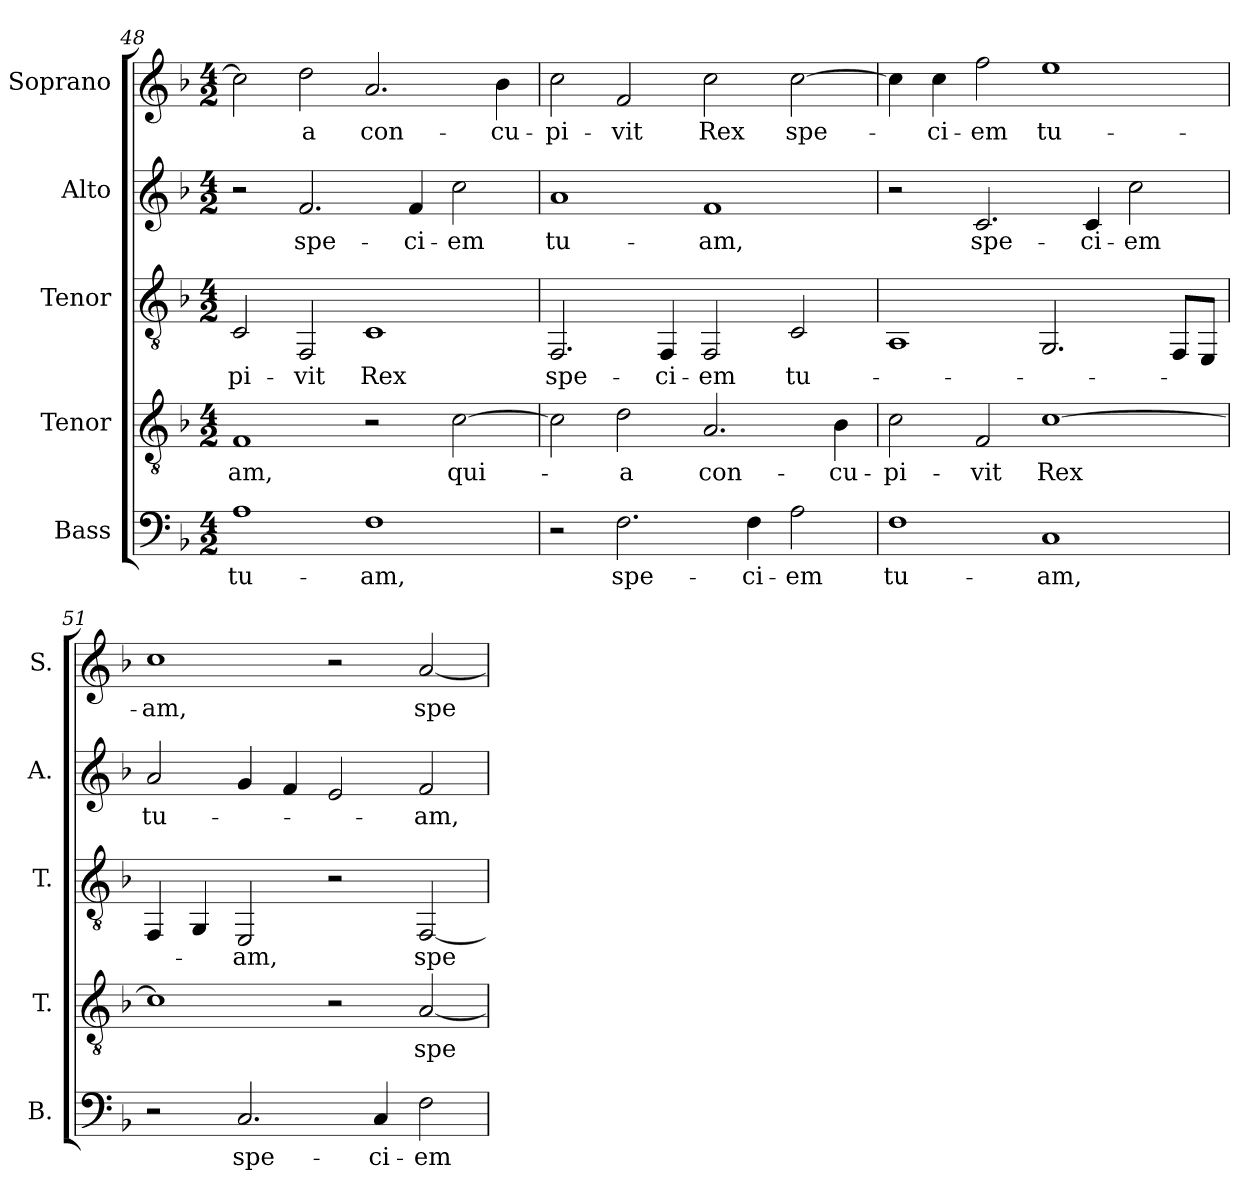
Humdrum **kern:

**kern	**text	**kern	**text	**kern	**text	**kern	**text	**kern	**text
*part5	*part5	*part4	*part4	*part3	*part3	*part2	*part2	*part1	*part1
*staff5	*staff5	*staff4	*staff4	*staff3	*staff3	*staff2	*staff2	*staff1	*staff1
*I"Bass	*	*I"Tenor	*	*I"Tenor	*	*I"Alto	*	*I"Soprano	*
*I'B.	*	*I'T.	*	*I'T.	*	*I'A.	*	*I'S.	*
*clefF4	*	*clefGv2	*	*clefGv2	*	*clefG2	*	*clefG2	*
*	*	*ITrd7c12	*	*	*	*	*	*	*
*k[b-]	*	*k[b-]	*	*k[b-]	*	*k[b-]	*	*k[b-]	*
*F:	*	*F:	*	*F:	*	*F:	*	*F:	*
*M4/2	*	*M4/2	*	*M4/2	*	*M4/2	*	*M4/2	*
=48	=48	=48	=48	=48	=48	=48	=48	=48	=48
!	!LO:LY:b:color=#000000	!	!	!	!	!	!	!	!
!	!	!	!LO:LY:b:color=#000000	!	!	!	!	!	!
!	!	!	!	!	!LO:LY:b:color=#000000	!	!	!	!
1Ai	tu-	1FFi	-am,	2Ci/	-pi-	2r	.	2cci\]	.
!	!	!	!	!	!LO:LY:b:color=#000000	!	!	!	!
!	!	!	!	!	!	!	!LO:LY:b:color=#000000	!	!
!	!	!	!	!	!	!	!	!	!LO:LY:b:color=#000000
.	.	.	.	2FFi/	-vit	2.fi/	spe-	2ddi\	-a
!	!LO:LY:b:color=#000000	!	!	!	!	!	!	!	!
!	!	!	!	!	!LO:LY:b:color=#000000	!	!	!	!
!	!	!	!	!	!	!	!	!	!LO:LY:b:color=#000000
1Fi	-am,	2r	.	1Ci	Rex	.	.	2.ai/	con-
!	!	!	!	!	!	!	!LO:LY:b:color=#000000	!	!
.	.	.	.	.	.	4fi/	-ci-	.	.
!	!	!	!LO:LY:b:color=#000000	!	!	!	!	!	!
!	!	!	!	!	!	!	!LO:LY:b:color=#000000	!	!
.	.	[2Ci\	qui-	.	.	2cci\	-em	.	.
!	!	!	!	!	!	!	!	!	!LO:LY:b:color=#000000
.	.	.	.	.	.	.	.	4b-i\	-cu-
=49	=49	=49	=49	=49	=49	=49	=49	=49	=49
!	!	!	!	!	!LO:LY:b:color=#000000	!	!	!	!
!	!	!	!	!	!	!	!LO:LY:b:color=#000000	!	!
!	!	!	!	!	!	!	!	!	!LO:LY:b:color=#000000
2r	.	2Ci\]	.	2.FFi/	spe-	1ai	tu-	2cci\	-pi-
!	!LO:LY:b:color=#000000	!	!	!	!	!	!	!	!
!	!	!	!LO:LY:b:color=#000000	!	!	!	!	!	!
!	!	!	!	!	!	!	!	!	!LO:LY:b:color=#000000
2.Fi\	spe-	2Di\	-a	.	.	.	.	2fi/	-vit
!	!	!	!	!	!LO:LY:b:color=#000000	!	!	!	!
.	.	.	.	4FFi/	-ci-	.	.	.	.
!	!	!	!LO:LY:b:color=#000000	!	!	!	!	!	!
!	!	!	!	!	!LO:LY:b:color=#000000	!	!	!	!
!	!	!	!	!	!	!	!LO:LY:b:color=#000000	!	!
!	!	!	!	!	!	!	!	!	!LO:LY:b:color=#000000
.	.	2.AAi/	con-	2FFi/	-em	1fi	-am,	2cci\	Rex
!	!LO:LY:b:color=#000000	!	!	!	!	!	!	!	!
4Fi\	-ci-	.	.	.	.	.	.	.	.
!	!LO:LY:b:color=#000000	!	!	!	!	!	!	!	!
!	!	!	!	!	!LO:LY:b:color=#000000	!	!	!	!
!	!	!	!	!	!	!	!	!	!LO:LY:b:color=#000000
2Ai\	-em	.	.	2Ci/	tu-	.	.	[2cci\	spe-
!	!	!	!LO:LY:b:color=#000000	!	!	!	!	!	!
.	.	4BB-i\	-cu-	.	.	.	.	.	.
!!LO:LB:g=z
=50	=50	=50	=50	=50	=50	=50	=50	=50	=50
!	!LO:LY:b:color=#000000	!	!	!	!	!	!	!	!
!	!	!	!LO:LY:b:color=#000000	!	!	!	!	!	!
1Fi	tu-	2Ci\	-pi-	1AAi	.	2r	.	4cci\]	.
!	!	!	!	!	!	!	!	!	!LO:LY:b:color=#000000
.	.	.	.	.	.	.	.	4cci\	-ci-
!	!	!	!LO:LY:b:color=#000000	!	!	!	!	!	!
!	!	!	!	!	!	!	!LO:LY:b:color=#000000	!	!
!	!	!	!	!	!	!	!	!	!LO:LY:b:color=#000000
.	.	2FFi/	-vit	.	.	2.ci/	spe-	2ffi\	-em
!	!LO:LY:b:color=#000000	!	!	!	!	!	!	!	!
!	!	!	!LO:LY:b:color=#000000	!	!	!	!	!	!
!	!	!	!	!	!	!	!	!	!LO:LY:b:color=#000000
1Ci	-am,	[1Ci	Rex	2.GGi/	.	.	.	1eei	tu-
!	!	!	!	!	!	!	!LO:LY:b:color=#000000	!	!
.	.	.	.	.	.	4ci/	-ci-	.	.
!	!	!	!	!	!	!	!LO:LY:b:color=#000000	!	!
.	.	.	.	.	.	2cci\	-em	.	.
.	.	.	.	8FFi/L	.	.	.	.	.
.	.	.	.	8EEi/J	.	.	.	.	.
=51	=51	=51	=51	=51	=51	=51	=51	=51	=51
!	!	!	!	!	!	!	!LO:LY:b:color=#000000	!	!
!	!	!	!	!	!	!	!	!	!LO:LY:b:color=#000000
2r	.	1Ci]	.	4FFi/	.	2ai/	tu-	1cci	-am,
.	.	.	.	4GGi/	.	.	.	.	.
!	!LO:LY:b:color=#000000	!	!	!	!	!	!	!	!
!	!	!	!	!	!LO:LY:b:color=#000000	!	!	!	!
2.Ci/	spe-	.	.	2EEi/	-am,	4gi/	.	.	.
.	.	.	.	.	.	4fi/	.	.	.
.	.	2r	.	2r	.	2ei/	.	2r	.
!	!LO:LY:b:color=#000000	!	!	!	!	!	!	!	!
4Ci/	-ci-	.	.	.	.	.	.	.	.
!	!LO:LY:b:color=#000000	!	!	!	!	!	!	!	!
!	!	!	!LO:LY:b:color=#000000	!	!	!	!	!	!
!	!	!	!	!	!LO:LY:b:color=#000000	!	!	!	!
!	!	!	!	!	!	!	!LO:LY:b:color=#000000	!	!
!	!	!	!	!	!	!	!	!	!LO:LY:b:color=#000000
2Fi\	-em	[2AAi/	spe-	[2FFi/	spe-	2fi/	-am,	[2ai/	spe-
=	=	=	=	=	=	=	=	=	=
*-	*-	*-	*-	*-	*-	*-	*-	*-	*-
